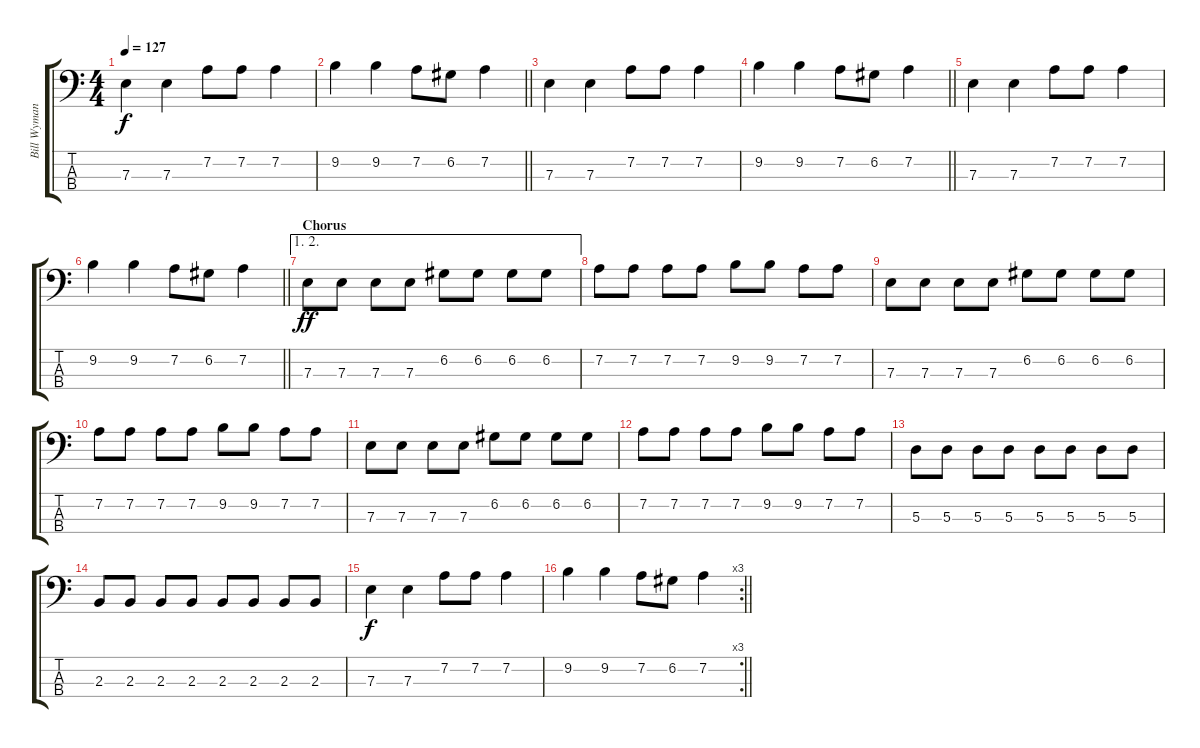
\track ("Bill Wyman" "Bill Wyman") {instrument electricbassfinger}
\staff {score tabs}
\tuning (G2 D2 A1 E1) {hide}
\ts (4 4)
\tempo 127
\clef f4
\ks c
7.3.4{dy f} 7.3.4 7.2.8 7.2.8 7.2.4 |
\barLineRight lightlight
9.2.4 9.2.4 7.2.8 6.2.8 7.2.4 |
7.3.4 7.3.4 7.2.8 7.2.8 7.2.4 |
\barLineRight lightlight
9.2.4 9.2.4 7.2.8 6.2.8 7.2.4 |
7.3.4 7.3.4 7.2.8 7.2.8 7.2.4 |
\barLineRight lightlight
9.2.4 9.2.4 7.2.8 6.2.8 7.2.4 |
\ae (1 2)
\section ("" "Chorus")
7.3.8{dy ff} 7.3.8 7.3.8 7.3.8 6.2.8 6.2.8 6.2.8 6.2.8 |
7.2.8 7.2.8 7.2.8 7.2.8 9.2.8 9.2.8 7.2.8 7.2.8 |
7.3.8 7.3.8 7.3.8 7.3.8 6.2.8 6.2.8 6.2.8 6.2.8 |
7.2.8 7.2.8 7.2.8 7.2.8 9.2.8 9.2.8 7.2.8 7.2.8 |
7.3.8 7.3.8 7.3.8 7.3.8 6.2.8 6.2.8 6.2.8 6.2.8 |
7.2.8 7.2.8 7.2.8 7.2.8 9.2.8 9.2.8 7.2.8 7.2.8 |
5.3.8 5.3.8 5.3.8 5.3.8 5.3.8 5.3.8 5.3.8 5.3.8 |
2.3.8 2.3.8 2.3.8 2.3.8 2.3.8 2.3.8 2.3.8 2.3.8 |
7.3.4{dy f} 7.3.4 7.2.8 7.2.8 7.2.4 |
\rc 3
\barLineRight lightlight
9.2.4 9.2.4 7.2.8 6.2.8 7.2.4
